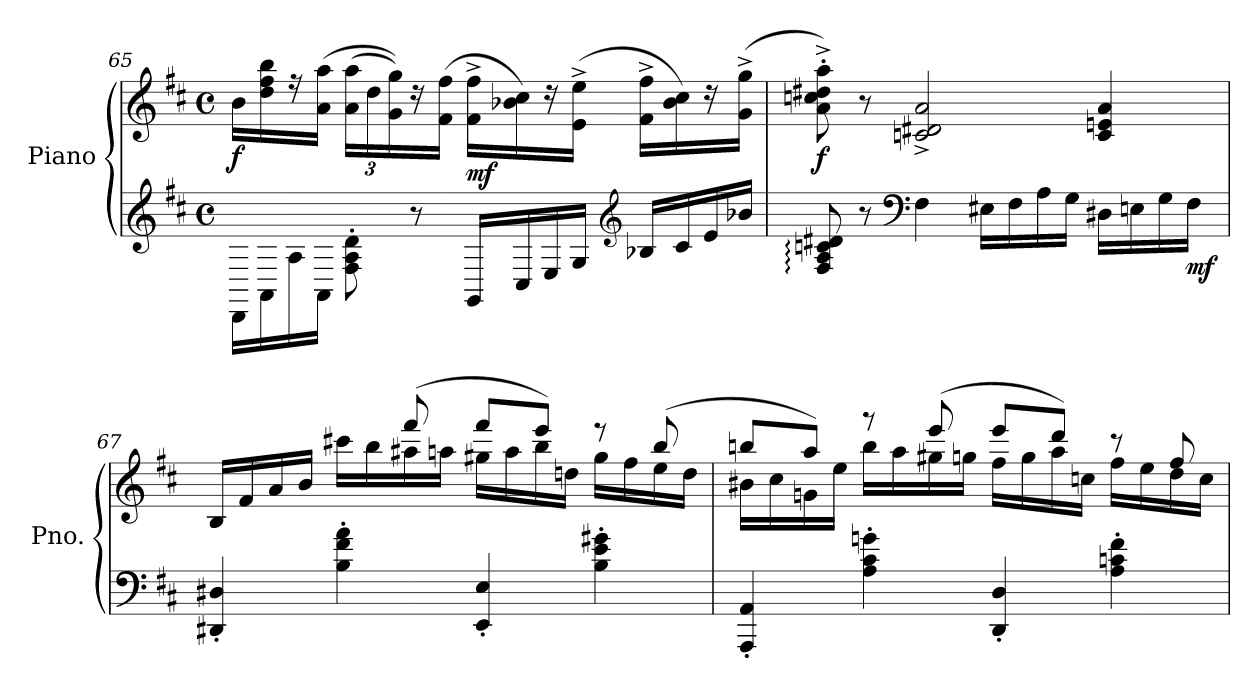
**kern	**kern	**dynam
*part1	*part1	*part1
*staff2	*staff1	*staff1/2
*I"Piano	*	*
*I'Pno.	*	*
*clefG2	*clefG2	*
*k[f#c#]	*k[f#c#]	*
*M4/4	*M4/4	*
*met(c)	*met(c)	*
=65	=65	=65
!	!	!LO:DY:b
16DD\LL	16b\LL	f
16AA\	16dd\ 16ff#\ 16bb\	.
16A\	16rff	.
16AA\JJ	(>16a\ 16aa\JJ	.
*	*Xbrackettup	*
8F#\' 8A\' 8d\'	(<24a\ 24aa\LL	.
.	24dd\	.
.	24g\ 24gg\))	.
8r	16rdd	.
.	(>16f#\ 16ff#\JJ	.
*	*MM95	*
!	!	!LO:DY:b
16GG/LL	16f#\^ 16ff#\^LL	mf
16C#/	16b-X\ 16cc#\)	.
16E/	16rdd	.
16G/JJ	(>16e\^ 16ee\^JJ	.
*clefG2	*	*
16B-X/LL	16f#\^ 16ff#\^LL	.
16c#/	16b-\ 16cc#\)	.
16e/	16rdd	.
16b-X/JJ	(>16g\^ 16gg\^JJ	.
!!LO:LB:g=z
=66	=66	=66
*	*MM90	*
!	!	!LO:DY:b
8F#/: 8A/: 8cn/: 8d#X/:	8a\'^ 8ccn\'^ 8dd#X\'^ 8aa\'^)	f
8r	8r	.
*clefF4	*	*
4F#<\	2cn/^ 2d#X/^ 2a/^	.
*	*MM90	*
16E#X\LL	.	.
16F#\	.	.
16A\	.	.
16G\JJ	.	.
*	*MM80	*
16D#X\LL	4c/ 4en/ 4a/	.
16En<\	.	.
*	*MM70	*
16G\	.	.
!	!	!LO:DY:b=2
16F#\JJ	.	mf
=67	=67	=67
*	*MM80	*
*	*^	*
4DD#X/' 4D#X/'	16B/LL	4ryy	.
*	*MM90	*	*
.	16f#</	.	.
*	*MM100	*	*
!	!	!	!LO:DY:b
!	!	!	!LO:DY:n=1:b
.	16a/	.	p other-dynamics
.	16b</JJ	.	.
*	*MM100	*	*
4B\' 4f#\' 4a\'	8ryy	16ccc#X>\LL	.
.	.	16bb\	.
.	(>8fff#/	16aa#X\	.
.	.	16aan\JJ	.
4EE/' 4E/'	8fff#/L	16gg#X\LL	.
.	.	16aa\	.
.	8eee/J)	16bb\	.
.	.	16ddn>\JJ	.
4B\' 4e\' 4g#X\'	8r	16gg#>\LL	.
.	.	16ff#\	.
.	(>8bb/	16ee<\	.
.	.	16dd<\JJ	.
!!LO:PB:g=z	!!
=68	=68	=68	=68
4AAA/' 4AA/'	8bbn/L	16b#X\LL	.
.	.	16cc#\	.
.	8aa/J)	16gn\	.
.	.	16ee>\JJ	.
4A\' 4c#\' 4gn\'	8r	16bb<\LL	.
.	.	16aa\	.
.	(>8eee/	16gg#X\	.
.	.	16ggn\JJ	.
4DD/' 4D/'	8eee/L	16ff#\LL	.
.	.	16gg<\	.
.	8ddd/J)	16aa<\	.
.	.	16ccn\JJ	.
4A\' 4cn\' 4f#\'	8r	16ff#<\LL	.
.	.	16ee\	.
.	8ff#/	16dd<\	.
.	.	16cc\JJ	.
*	*v	*v	*
=	=	=
*-	*-	*-
